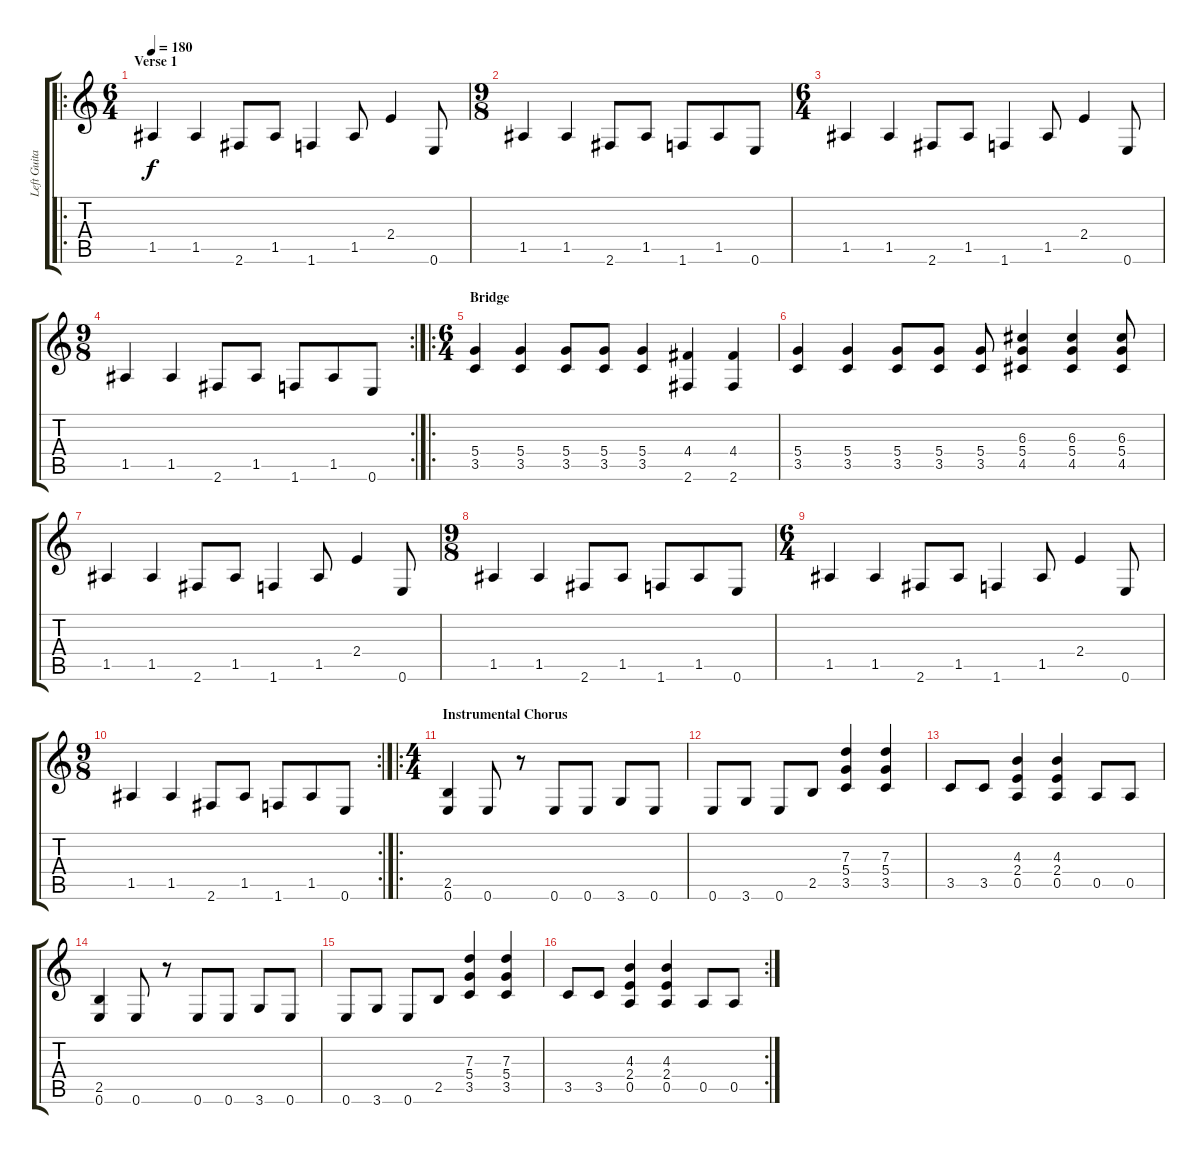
\track ("Left Guitar" "Left Guita") {instrument distortionguitar}
\staff {score tabs}
\tuning (E4 B3 G3 D3 A2 E2) {hide}
\ro
\ts (6 4)
\section ("" "Verse 1")
\tempo 180
\clef g2
\ks c
1.5.4{dy f} 1.5.4 2.6.8 1.5.8 1.6.4 1.5.8 2.4.4 0.6.8 |
\ts (9 8)
1.5.4 1.5.4 2.6.8 1.5.8 1.6.8 1.5.8 0.6.8 |
\ts (6 4)
1.5.4 1.5.4 2.6.8 1.5.8 1.6.4 1.5.8 2.4.4 0.6.8 |
\rc 2
\ts (9 8)
1.5.4 1.5.4 2.6.8 1.5.8 1.6.8 1.5.8 0.6.8 |
\ro
\ts (6 4)
\section ("" "Bridge")
(5.4 3.5).4 (5.4 3.5).4 (5.4 3.5).8 (5.4 3.5).8 (5.4 3.5).4 (4.4 2.6).4 (4.4 2.6).4 |
(5.4 3.5).4 (5.4 3.5).4 (5.4 3.5).8 (5.4 3.5).8 (5.4 3.5).8 (6.3 5.4 4.5).4 (6.3 5.4 4.5).4 (6.3 5.4 4.5).8 |
1.5.4 1.5.4 2.6.8 1.5.8 1.6.4 1.5.8 2.4.4 0.6.8 |
\ts (9 8)
1.5.4 1.5.4 2.6.8 1.5.8 1.6.8 1.5.8 0.6.8 |
\ts (6 4)
1.5.4 1.5.4 2.6.8 1.5.8 1.6.4 1.5.8 2.4.4 0.6.8 |
\rc 2
\ts (9 8)
1.5.4 1.5.4 2.6.8 1.5.8 1.6.8 1.5.8 0.6.8 |
\ro
\ts (4 4)
\section ("" "Instrumental Chorus")
(2.5 0.6).4 0.6.8 r.8 0.6.8 0.6.8 3.6.8 0.6.8 |
0.6.8 3.6.8 0.6.8 2.5.8 (7.3 5.4 3.5).4 (7.3 5.4 3.5).4 |
3.5.8 3.5.8 (4.3 2.4 0.5).4 (4.3 2.4 0.5).4 0.5.8 0.5.8 |
(2.5 0.6).4 0.6.8 r.8 0.6.8 0.6.8 3.6.8 0.6.8 |
0.6.8 3.6.8 0.6.8 2.5.8 (7.3 5.4 3.5).4 (7.3 5.4 3.5).4 |
\rc 2
3.5.8 3.5.8 (4.3 2.4 0.5).4 (4.3 2.4 0.5).4 0.5.8 0.5.8
